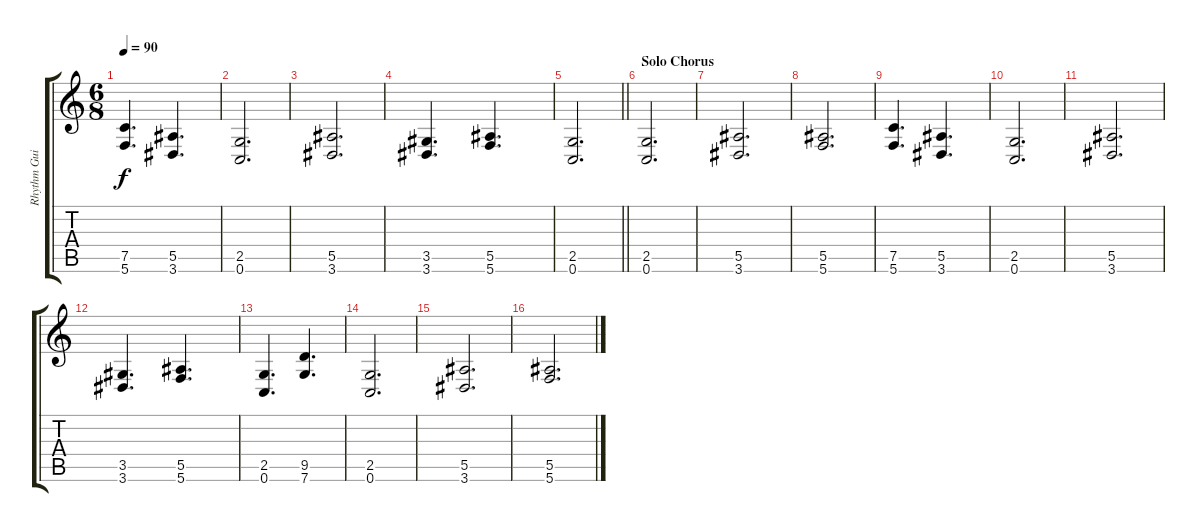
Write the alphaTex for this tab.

\track ("Rhythm Guitar" "Rhythm Gui") {instrument distortionguitar}
\staff {score tabs}
\tuning (C4 G3 Eb3 Bb2 F2 C2) {hide}
\ts (6 8)
\tempo 90
\clef g2
\ks c
(7.5 5.6).4{d dy f} (5.5 3.6).4{d} |
(2.5 0.6).2{d} |
(5.5 3.6).2{d} |
(3.5 3.6).4{d} (5.5 5.6).4{d} |
\barLineRight lightlight
(2.5 0.6).2{d} |
\section ("" "Solo Chorus")
(2.5 0.6).2{d} |
(5.5 3.6).2{d} |
(5.5 5.6).2{d} |
(7.5 5.6).4{d} (5.5 3.6).4{d} |
(2.5 0.6).2{d} |
(5.5 3.6).2{d} |
(3.5 3.6).4{d} (5.5 5.6).4{d} |
(2.5 0.6).4{d} (9.5 7.6).4{d} |
(2.5 0.6).2{d} |
(5.5 3.6).2{d} |
(5.5 5.6).2{d}
